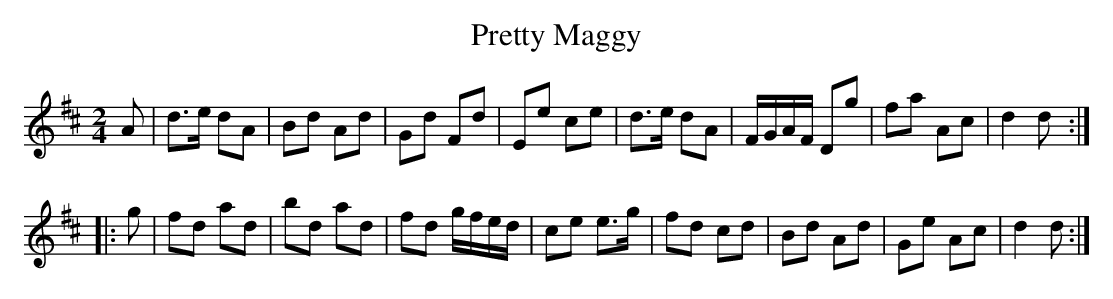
X:1
T:Pretty Maggy
M:2/4
L:1/8
K:D
A|\
d>e dA | Bd Ad | Gd Fd | Ee ce | \
d>e dA | F/G/A/F/ Dg | fa Ac | d2 d:|
|:g|\
fd ad | bd ad | fd g/f/e/d/ | ce e>g | \
fd cd | Bd Ad | Ge Ac | d2 d:|
